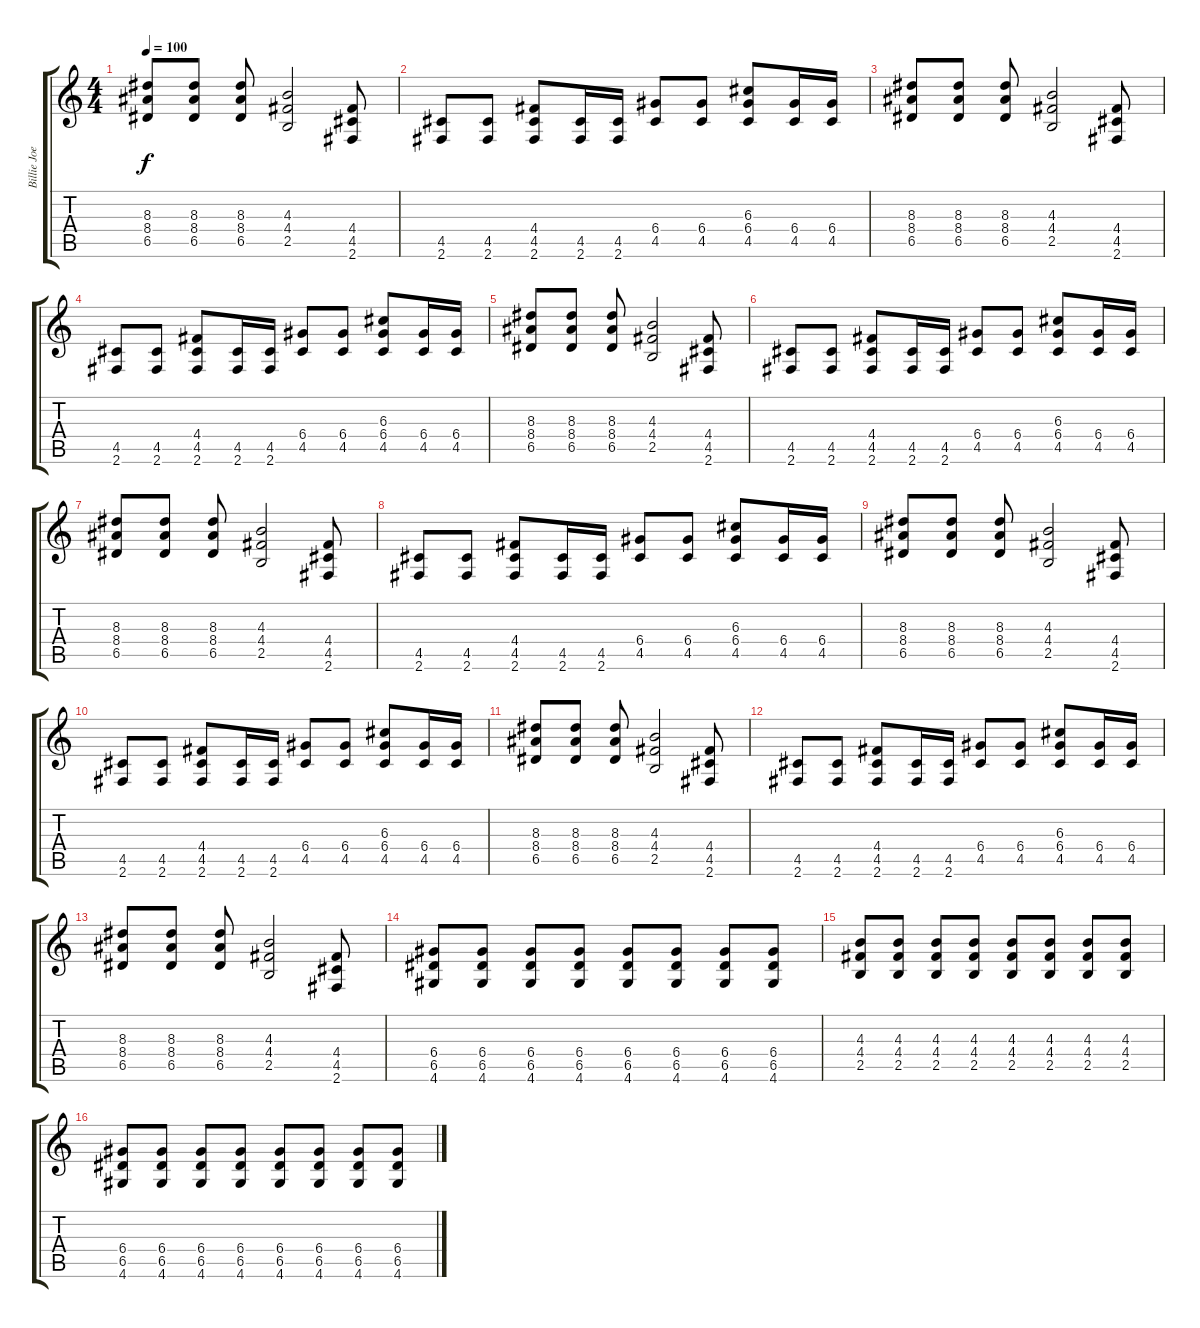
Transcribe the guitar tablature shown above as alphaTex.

\track ("Billie Joe" "Billie Joe") {instrument distortionguitar}
\staff {score tabs}
\tuning (E4 B3 G3 D3 A2 E2) {hide}
\ts (4 4)
\tempo 100
\clef g2
\ks c
(8.3 8.4 6.5).8{dy f} (8.3 8.4 6.5).8 (8.3 8.4 6.5).8 (4.3 4.4 2.5).2 (4.4 4.5 2.6).8 |
(4.5 2.6).8 (4.5 2.6).8 (4.4 4.5 2.6).8 (4.5 2.6).16 (4.5 2.6).16 (6.4 4.5).8 (6.4 4.5).8 (6.3 6.4 4.5).8 (6.4 4.5).16 (6.4 4.5).16 |
(8.3 8.4 6.5).8 (8.3 8.4 6.5).8 (8.3 8.4 6.5).8 (4.3 4.4 2.5).2 (4.4 4.5 2.6).8 |
(4.5 2.6).8 (4.5 2.6).8 (4.4 4.5 2.6).8 (4.5 2.6).16 (4.5 2.6).16 (6.4 4.5).8 (6.4 4.5).8 (6.3 6.4 4.5).8 (6.4 4.5).16 (6.4 4.5).16 |
(8.3 8.4 6.5).8 (8.3 8.4 6.5).8 (8.3 8.4 6.5).8 (4.3 4.4 2.5).2 (4.4 4.5 2.6).8 |
(4.5 2.6).8 (4.5 2.6).8 (4.4 4.5 2.6).8 (4.5 2.6).16 (4.5 2.6).16 (6.4 4.5).8 (6.4 4.5).8 (6.3 6.4 4.5).8 (6.4 4.5).16 (6.4 4.5).16 |
(8.3 8.4 6.5).8 (8.3 8.4 6.5).8 (8.3 8.4 6.5).8 (4.3 4.4 2.5).2 (4.4 4.5 2.6).8 |
(4.5 2.6).8 (4.5 2.6).8 (4.4 4.5 2.6).8 (4.5 2.6).16 (4.5 2.6).16 (6.4 4.5).8 (6.4 4.5).8 (6.3 6.4 4.5).8 (6.4 4.5).16 (6.4 4.5).16 |
(8.3 8.4 6.5).8 (8.3 8.4 6.5).8 (8.3 8.4 6.5).8 (4.3 4.4 2.5).2 (4.4 4.5 2.6).8 |
(4.5 2.6).8 (4.5 2.6).8 (4.4 4.5 2.6).8 (4.5 2.6).16 (4.5 2.6).16 (6.4 4.5).8 (6.4 4.5).8 (6.3 6.4 4.5).8 (6.4 4.5).16 (6.4 4.5).16 |
(8.3 8.4 6.5).8 (8.3 8.4 6.5).8 (8.3 8.4 6.5).8 (4.3 4.4 2.5).2 (4.4 4.5 2.6).8 |
(4.5 2.6).8 (4.5 2.6).8 (4.4 4.5 2.6).8 (4.5 2.6).16 (4.5 2.6).16 (6.4 4.5).8 (6.4 4.5).8 (6.3 6.4 4.5).8 (6.4 4.5).16 (6.4 4.5).16 |
(8.3 8.4 6.5).8 (8.3 8.4 6.5).8 (8.3 8.4 6.5).8 (4.3 4.4 2.5).2 (4.4 4.5 2.6).8 |
(6.4 6.5 4.6).8 (6.4 6.5 4.6).8 (6.4 6.5 4.6).8 (6.4 6.5 4.6).8 (6.4 6.5 4.6).8 (6.4 6.5 4.6).8 (6.4 6.5 4.6).8 (6.4 6.5 4.6).8 |
(4.3 4.4 2.5).8 (4.3 4.4 2.5).8 (4.3 4.4 2.5).8 (4.3 4.4 2.5).8 (4.3 4.4 2.5).8 (4.3 4.4 2.5).8 (4.3 4.4 2.5).8 (4.3 4.4 2.5).8 |
(6.4 6.5 4.6).8 (6.4 6.5 4.6).8 (6.4 6.5 4.6).8 (6.4 6.5 4.6).8 (6.4 6.5 4.6).8 (6.4 6.5 4.6).8 (6.4 6.5 4.6).8 (6.4 6.5 4.6).8
